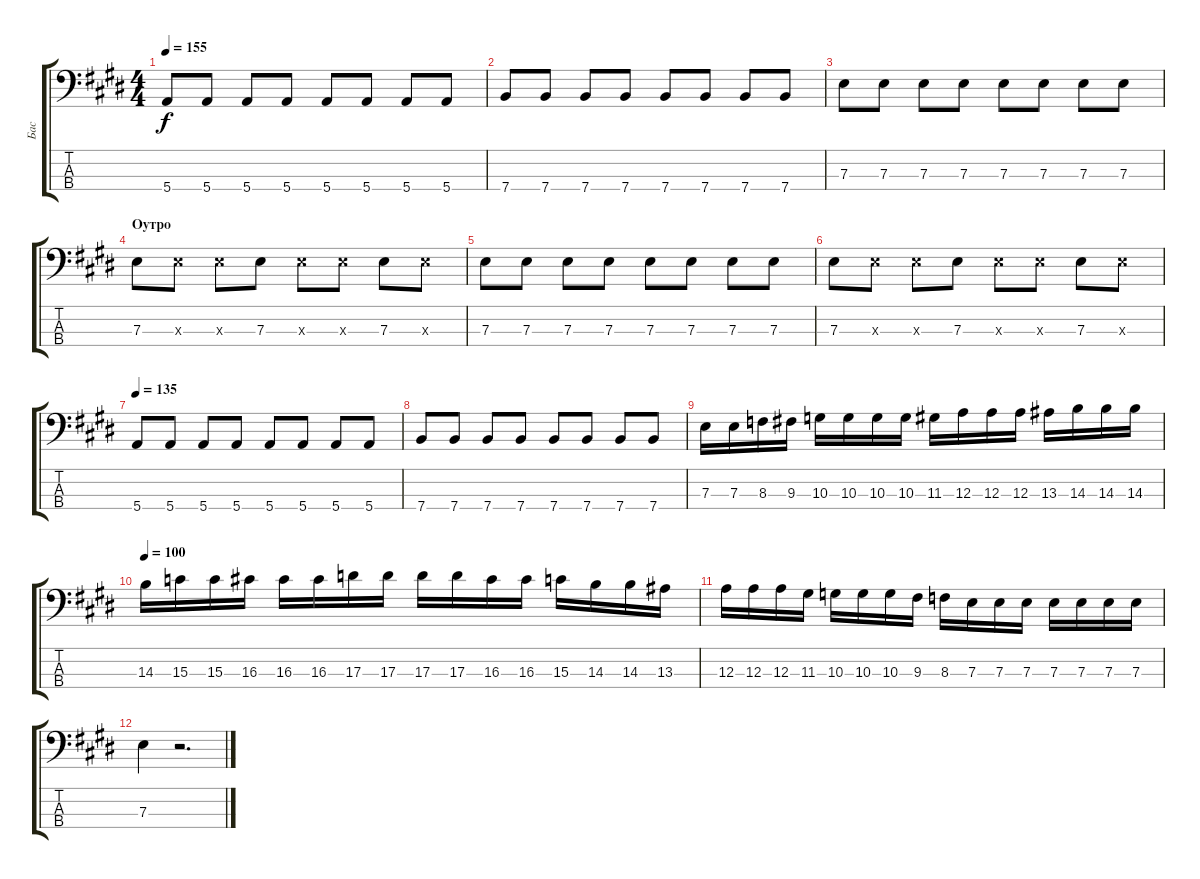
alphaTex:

\track ("Бас" "Бас") {instrument electricbassfinger}
\staff {score tabs}
\tuning (G2 D2 A1 E1) {hide}
\ts (4 4)
\tempo 155
\clef f4
\ks e
5.4.8{dy f} 5.4.8 5.4.8 5.4.8 5.4.8 5.4.8 5.4.8 5.4.8 |
7.4.8 7.4.8 7.4.8 7.4.8 7.4.8 7.4.8 7.4.8 7.4.8 |
7.3.8 7.3.8 7.3.8 7.3.8 7.3.8 7.3.8 7.3.8 7.3.8 |
\section ("" "Оутро")
7.3.8 7.3{x}.8 7.3{x}.8 7.3.8 7.3{x}.8 7.3{x}.8 7.3.8 7.3{x}.8 |
7.3.8 7.3.8 7.3.8 7.3.8 7.3.8 7.3.8 7.3.8 7.3.8 |
7.3.8 7.3{x}.8 7.3{x}.8 7.3.8 7.3{x}.8 7.3{x}.8 7.3.8 7.3{x}.8 |
\tempo 135
5.4.8 5.4.8 5.4.8 5.4.8 5.4.8 5.4.8 5.4.8 5.4.8 |
7.4.8 7.4.8 7.4.8 7.4.8 7.4.8 7.4.8 7.4.8 7.4.8 |
7.3.16{volume 12} 7.3.16 8.3.16 9.3.16 10.3.16 10.3.16 10.3.16 10.3.16 11.3.16 12.3.16 12.3.16 12.3.16 13.3.16 14.3.16 14.3.16 14.3.16 |
\tempo 100
14.3.16 15.3.16 15.3.16 16.3.16 16.3.16 16.3.16 17.3.16 17.3.16 17.3.16 17.3.16 16.3.16 16.3.16 15.3.16 14.3.16 14.3.16 13.3.16 |
12.3.16 12.3.16 12.3.16 11.3.16 10.3.16 10.3.16 10.3.16 9.3.16 8.3.16 7.3.16 7.3.16 7.3.16 7.3.16 7.3.16 7.3.16 7.3.16 |
7.3.4 r.2{d}
